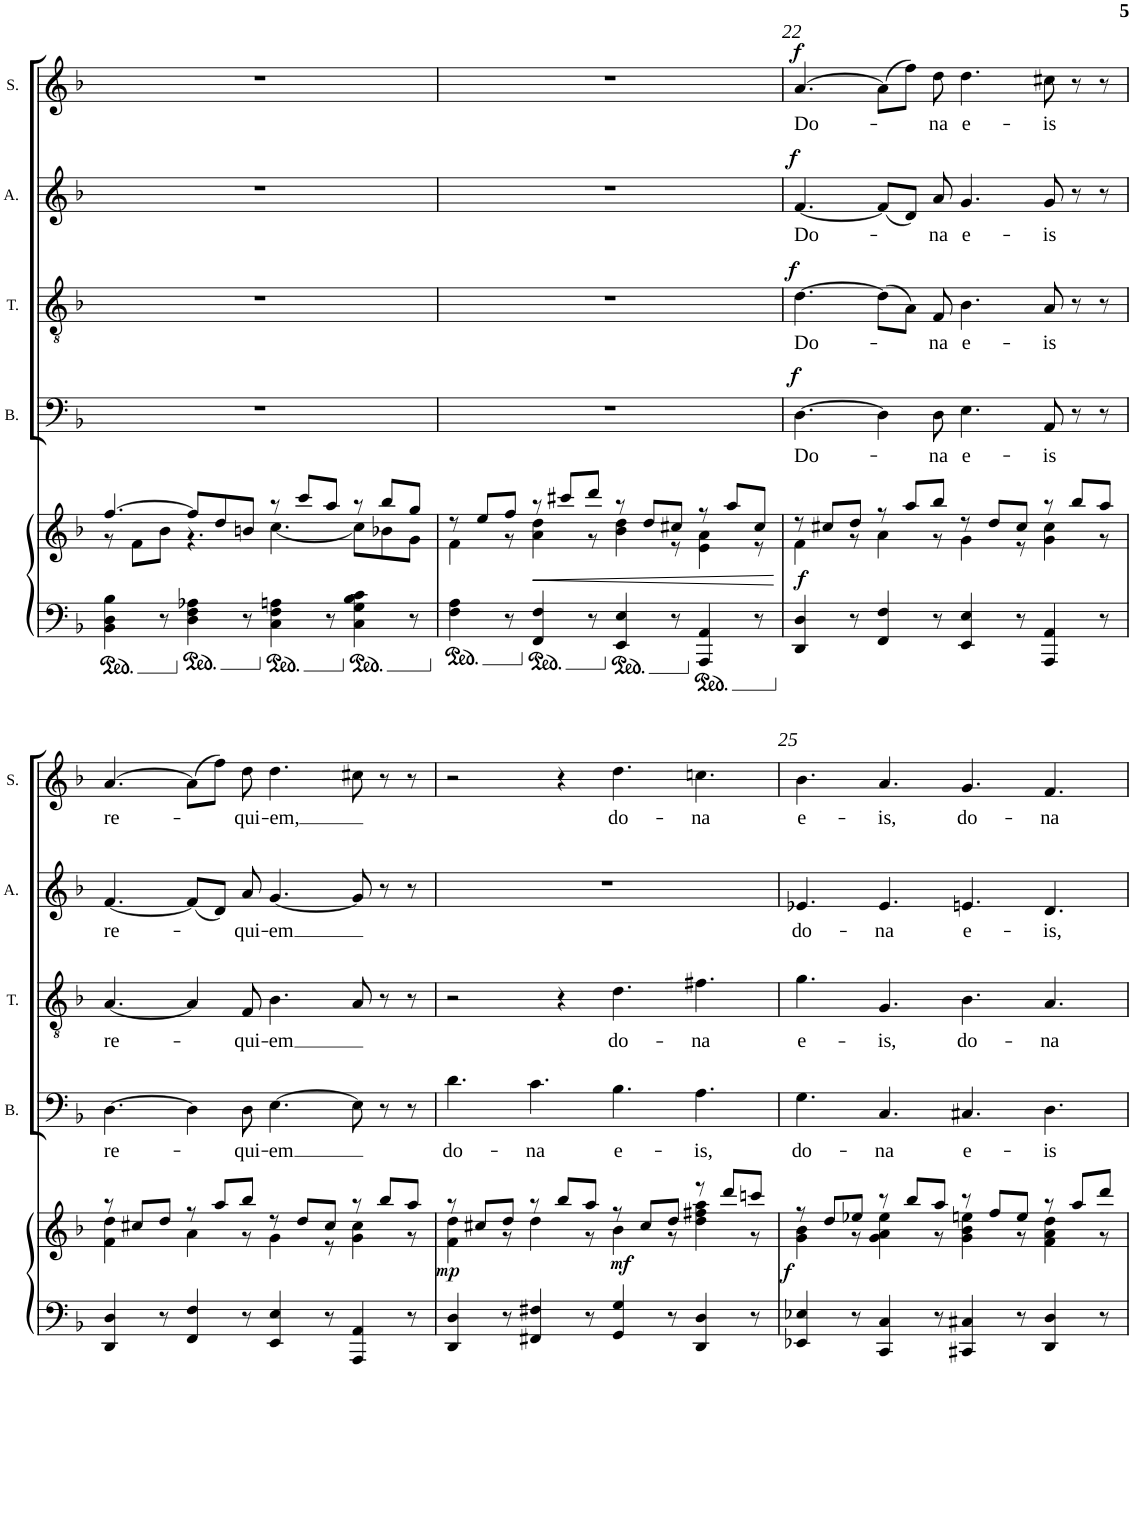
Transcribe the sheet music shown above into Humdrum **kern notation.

**kern	**kern	**dynam	**kern	**text	**dynam	**kern	**text	**dynam	**kern	**text	**dynam	**kern	**text	**dynam
*part5	*part5	*part5	*part4	*part4	*part4	*part3	*part3	*part3	*part2	*part2	*part2	*part1	*part1	*part1
*staff6	*staff5	*staff5/6	*staff4	*staff4	*staff4	*staff3	*staff3	*staff3	*staff2	*staff2	*staff2	*staff1	*staff1	*staff1
*I"Piano	*	*	*I"Bass	*	*	*I"Tenor	*	*	*I"Alto	*	*	*I"Soprano	*	*
*I'Pno	*	*	*I'B.	*	*	*I'T.	*	*	*I'A.	*	*	*I'S.	*	*
!!LO:PB:g=z
*clefF4	*clefG2	*	*clefF4	*	*	*clefGv2	*	*	*clefG2	*	*	*clefG2	*	*
*k[b-]	*k[b-]	*	*k[b-]	*	*	*k[b-]	*	*	*k[b-]	*	*	*k[b-]	*	*
*M12/8	*M12/8	*	*M12/8	*	*	*M12/8	*	*	*M12/8	*	*	*M12/8	*	*
=20	=20	=20	=20	=20	=20	=20	=20	=20	=20	=20	=20	=20	=20	=20
*	*^	*	*	*	*	*	*	*	*	*	*	*	*	*
4BB-\ 4D\ 4B-\	[4.ff/	8r	.	1.r	.	.	1.r	.	.	1.r	.	.	1.r	.	.
.	.	8f\L	.	.	.	.	.	.	.	.	.	.	.	.	.
8r	.	8b-\J	.	.	.	.	.	.	.	.	.	.	.	.	.
4D\ 4F\ 4A-X\	8ff/L]	4.r	.	.	.	.	.	.	.	.	.	.	.	.	.
.	8dd/	.	.	.	.	.	.	.	.	.	.	.	.	.	.
8r	8bn/J	.	.	.	.	.	.	.	.	.	.	.	.	.	.
4C\ 4F\ 4An\	8r	[4.cc\	.	.	.	.	.	.	.	.	.	.	.	.	.
.	8ccc/L	.	.	.	.	.	.	.	.	.	.	.	.	.	.
8r	8aa/J	.	.	.	.	.	.	.	.	.	.	.	.	.	.
4C\ 4G\ 4B-\ 4c\	8r	8cc\L]	.	.	.	.	.	.	.	.	.	.	.	.	.
.	8bb-/L	8b-X\	.	.	.	.	.	.	.	.	.	.	.	.	.
8r	8gg/J	8g\J	.	.	.	.	.	.	.	.	.	.	.	.	.
=21	=21	=21	=21	=21	=21	=21	=21	=21	=21	=21	=21	=21	=21	=21	=21
4F\ 4A\	8r	4f\	.	1.r	.	.	1.r	.	.	1.r	.	.	1.r	.	.
.	8ee/L	.	.	.	.	.	.	.	.	.	.	.	.	.	.
8r	8ff/J	8r	.	.	.	.	.	.	.	.	.	.	.	.	.
!	!	!	!LO:HP:b	!	!	!	!	!	!	!	!	!	!	!	!
4FF/ 4F/	8r	4a\ 4dd\	<	.	.	.	.	.	.	.	.	.	.	.	.
.	8ccc#X/L	.	.	.	.	.	.	.	.	.	.	.	.	.	.
8r	8ddd/J	8r	.	.	.	.	.	.	.	.	.	.	.	.	.
4EE/ 4E/	8r	4b-\ 4dd\	.	.	.	.	.	.	.	.	.	.	.	.	.
.	8dd/L	.	.	.	.	.	.	.	.	.	.	.	.	.	.
8r	8cc#X/J	8r	.	.	.	.	.	.	.	.	.	.	.	.	.
4AAA/ 4AA/	8r	4e\ 4a\	.	.	.	.	.	.	.	.	.	.	.	.	.
.	8aa/L	.	.	.	.	.	.	.	.	.	.	.	.	.	.
8r	8cc#/J	8r	.	.	.	.	.	.	.	.	.	.	.	.	.
*	*v	*v	*	*	*	*	*	*	*	*	*	*	*	*	*
.	.	[	.	.	.	.	.	.	.	.	.	.	.	.
=22	=22	=22	=22	=22	=22	=22	=22	=22	=22	=22	=22	=22	=22	=22
*	*^	*	*	*	*	*	*	*	*	*	*	*	*	*
!	!	!	!LO:DY:b	!	!LO:LY:b	!LO:DY:a	!	!LO:LY:b	!LO:DY:a	!	!LO:LY:b	!LO:DY:a	!	!LO:LY:b	!LO:DY:a
4DD/ 4D/	8r	4f\	f	[4.D\	Do-	f	[4.d\	Do-	f	[4.f/	Do-	f	[4.a/	Do-	f
.	8cc#X/L	.	.	.	.	.	.	.	.	.	.	.	.	.	.
8r	8dd/J	8r	.	.	.	.	.	.	.	.	.	.	.	.	.
4FF/ 4F/	8r	4a\	.	4D\]	.	.	(8d\L]	.	.	(8f/L]	.	.	(8a\L]	.	.
.	8aa/L	.	.	.	.	.	8A\J)	.	.	8d/J)	.	.	8ff\J)	.	.
!	!	!	!	!	!LO:LY:b	!	!	!LO:LY:b	!	!	!LO:LY:b	!	!	!LO:LY:b	!
8r	8bb-/J	8r	.	8D\	-na	.	8F/	-na	.	8a/	-na	.	8dd\	-na	.
!	!	!	!	!	!LO:LY:b	!	!	!LO:LY:b	!	!	!LO:LY:b	!	!	!LO:LY:b	!
4EE/ 4E/	8r	4g\	.	4.E\	e-	.	4.B-\	e-	.	4.g/	e-	.	4.dd\	e-	.
.	8dd/L	.	.	.	.	.	.	.	.	.	.	.	.	.	.
8r	8cc#/J	8r	.	.	.	.	.	.	.	.	.	.	.	.	.
!	!	!	!	!	!LO:LY:b	!	!	!LO:LY:b	!	!	!LO:LY:b	!	!	!LO:LY:b	!
4AAA/ 4AA/	8r	4g\ 4cc#\	.	8AA/	-is	.	8A/	-is	.	8g/	-is	.	8cc#X\	-is	.
.	8bb-/L	.	.	8r	.	.	8r	.	.	8r	.	.	8r	.	.
8r	8aa/J	8r	.	8r	.	.	8r	.	.	8r	.	.	8r	.	.
!!LO:LB:g=z
=23	=23	=23	=23	=23	=23	=23	=23	=23	=23	=23	=23	=23	=23	=23	=23
!	!	!	!	!	!LO:LY:b	!	!	!LO:LY:b	!	!	!LO:LY:b	!	!	!LO:LY:b	!
4DD/ 4D/	8r	4f\ 4dd\	.	[4.D\	re-	.	[4.A/	re-	.	[4.f/	re-	.	[4.a/	re-	.
.	8cc#X/L	.	.	.	.	.	.	.	.	.	.	.	.	.	.
8r	8dd/J	8ryy	.	.	.	.	.	.	.	.	.	.	.	.	.
4FF/ 4F/	8r	4a\	.	4D\]	.	.	4A/]	.	.	(8f/L]	.	.	(8a\L]	.	.
.	8aa/L	.	.	.	.	.	.	.	.	8d/J)	.	.	8ff\J)	.	.
!	!	!	!	!	!LO:LY:b	!	!	!LO:LY:b	!	!	!LO:LY:b	!	!	!LO:LY:b	!
8r	8bb-/J	8r	.	8D\	-qui-	.	8F/	-qui-	.	8a/	-qui-	.	8dd\	-qui-	.
!	!	!	!	!	!LO:LY:b	!	!	!LO:LY:b	!	!	!LO:LY:b	!	!	!LO:LY:b	!
4EE/ 4E/	8r	4g\	.	[4.E\	-em	.	4.B-\	-em	.	[4.g/	-em	.	4.dd\	-em,	.
.	8dd/L	.	.	.	.	.	.	.	.	.	.	.	.	.	.
8r	8cc#/J	8r	.	.	.	.	.	.	.	.	.	.	.	.	.
4AAA/ 4AA/	8r	4g\ 4cc#\	.	8E\]	.	.	8A/	.	.	8g/]	.	.	8cc#X\	.	.
.	8bb-/L	.	.	8r	.	.	8r	.	.	8r	.	.	8r	.	.
8r	8aa/J	8r	.	8r	.	.	8r	.	.	8r	.	.	8r	.	.
=24	=24	=24	=24	=24	=24	=24	=24	=24	=24	=24	=24	=24	=24	=24	=24
!	!	!	!LO:DY:b	!	!LO:LY:b	!	!	!	!	!	!	!	!	!	!
4DD/ 4D/	8r	4f\ 4dd\	mp	4.d\	do-	.	2r	.	.	1.r	.	.	2r	.	.
.	8cc#X/L	.	.	.	.	.	.	.	.	.	.	.	.	.	.
8r	8dd/J	8r	.	.	.	.	.	.	.	.	.	.	.	.	.
!	!	!	!	!	!LO:LY:b	!	!	!	!	!	!	!	!	!	!
4FF#X/ 4F#X/	8r	4dd\	.	4.c\	-na	.	.	.	.	.	.	.	.	.	.
.	8bb-/L	.	.	.	.	.	4r	.	.	.	.	.	4r	.	.
8r	8aa/J	8r	.	.	.	.	.	.	.	.	.	.	.	.	.
!	!	!	!LO:DY:b	!	!LO:LY:b	!	!	!LO:LY:b	!	!	!	!	!	!LO:LY:b	!
4GG/ 4G/	8r	4b-\	mf	4.B-\	e-	.	4.d\	do-	.	.	.	.	4.dd\	do-	.
.	8cc#/L	.	.	.	.	.	.	.	.	.	.	.	.	.	.
8r	8dd/J	8r	.	.	.	.	.	.	.	.	.	.	.	.	.
!	!	!	!	!	!LO:LY:b	!	!	!LO:LY:b	!	!	!	!	!	!LO:LY:b	!
4DD/ 4D/	8r	4dd\ 4ff#X\ 4aa\	.	4.A\	-is,	.	4.f#X\	-na	.	.	.	.	4.ccn\	-na	.
.	8ddd/L	.	.	.	.	.	.	.	.	.	.	.	.	.	.
8r	8cccn/J	8r	.	.	.	.	.	.	.	.	.	.	.	.	.
=25	=25	=25	=25	=25	=25	=25	=25	=25	=25	=25	=25	=25	=25	=25	=25
!	!	!	!LO:DY:b	!	!LO:LY:b	!	!	!LO:LY:b	!	!	!LO:LY:b	!	!	!LO:LY:b	!
4EE-X/ 4E-X/	8r	4g\ 4b-\	f	4.G\	do-	.	4.g\	e-	.	4.e-X/	do-	.	4.b-\	e-	.
.	8dd/L	.	.	.	.	.	.	.	.	.	.	.	.	.	.
8r	8ee-X/J	8r	.	.	.	.	.	.	.	.	.	.	.	.	.
!	!	!	!	!	!LO:LY:b	!	!	!LO:LY:b	!	!	!LO:LY:b	!	!	!LO:LY:b	!
4CC/ 4C/	8r	4g\ 4a\ 4ee-\	.	4.C/	-na	.	4.G/	-is,	.	4.e-/	-na	.	4.a/	-is,	.
.	8bb-/L	.	.	.	.	.	.	.	.	.	.	.	.	.	.
8r	8aa/J	8r	.	.	.	.	.	.	.	.	.	.	.	.	.
!	!	!	!	!	!LO:LY:b	!	!	!LO:LY:b	!	!	!LO:LY:b	!	!	!LO:LY:b	!
4CC#X/ 4C#X/	8r	4g\ 4b-\ 4een\	.	4.C#X/	e-	.	4.B-\	do-	.	4.en/	e-	.	4.g/	do-	.
.	8ff/L	.	.	.	.	.	.	.	.	.	.	.	.	.	.
8r	8ee/J	8r	.	.	.	.	.	.	.	.	.	.	.	.	.
!	!	!	!	!	!LO:LY:b	!	!	!LO:LY:b	!	!	!LO:LY:b	!	!	!LO:LY:b	!
4DD/ 4D/	8r	4f\ 4a\ 4dd\	.	4.D\	-is	.	4.A/	-na	.	4.d/	-is,	.	4.f/	-na	.
.	8aa/L	.	.	.	.	.	.	.	.	.	.	.	.	.	.
8r	8ddd/J	8r	.	.	.	.	.	.	.	.	.	.	.	.	.
*	*v	*v	*	*	*	*	*	*	*	*	*	*	*	*	*
=	=	=	=	=	=	=	=	=	=	=	=	=	=	=
*-	*-	*-	*-	*-	*-	*-	*-	*-	*-	*-	*-	*-	*-	*-
